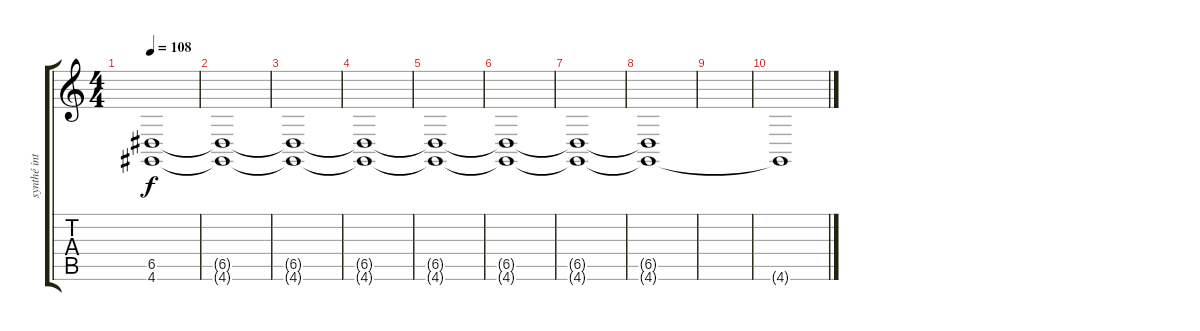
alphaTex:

\track ("synthé intro" "synthé int") {instrument rockorgan}
\staff {score tabs}
\tuning (E4 B3 G3 D3 A2 E2) {hide}
\ts (4 4)
\tempo 108
\clef g2
\ks c
(6.5{t} 4.6{t}).1{dy f} |
(6.5{t} 4.6{t}).1 |
(6.5{t} 4.6{t}).1 |
(6.5{t} 4.6{t}).1 |
(6.5{t} 4.6{t}).1 |
(6.5{t} 4.6{t}).1 |
(6.5{t} 4.6{t}).1 |
(6.5{t} 4.6{t}).1 |
|
4.6{t}.1
